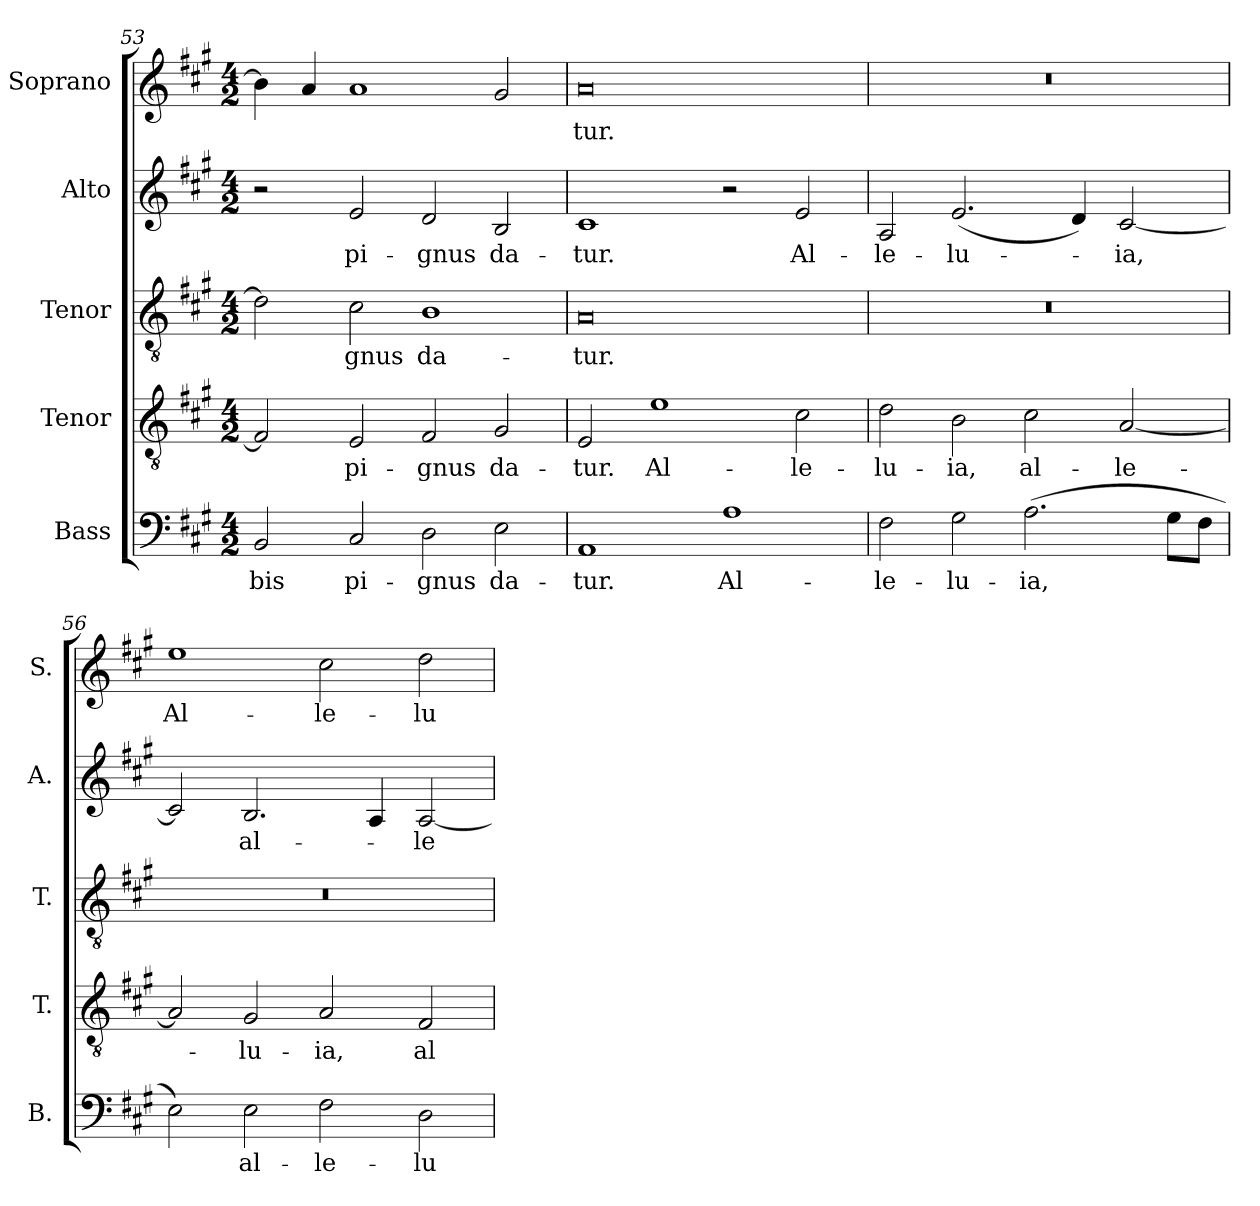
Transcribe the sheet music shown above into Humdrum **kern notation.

**kern	**text	**kern	**text	**kern	**text	**kern	**text	**kern	**text
*part5	*part5	*part4	*part4	*part3	*part3	*part2	*part2	*part1	*part1
*staff5	*staff5	*staff4	*staff4	*staff3	*staff3	*staff2	*staff2	*staff1	*staff1
*I"Bass	*	*I"Tenor	*	*I"Tenor	*	*I"Alto	*	*I"Soprano	*
*I'B.	*	*I'T.	*	*I'T.	*	*I'A.	*	*I'S.	*
*clefF4	*	*clefGv2	*	*clefGv2	*	*clefG2	*	*clefG2	*
*	*	*ITrd7c12	*	*ITrd7c12	*	*	*	*	*
*k[f#c#g#]	*	*k[f#c#g#]	*	*k[f#c#g#]	*	*k[f#c#g#]	*	*k[f#c#g#]	*
*A:	*	*A:	*	*A:	*	*A:	*	*A:	*
*M4/2	*	*M4/2	*	*M4/2	*	*M4/2	*	*M4/2	*
=53	=53	=53	=53	=53	=53	=53	=53	=53	=53
!	!LO:LY:b:color=#000000	!	!	!	!	!	!	!	!
2BBi/	-bis	2FF#i/]	.	2Di\]	.	2r	.	4bi\]	.
.	.	.	.	.	.	.	.	4ai/	.
!	!LO:LY:b:color=#000000	!	!	!	!	!	!	!	!
!	!	!	!LO:LY:b:color=#000000	!	!	!	!	!	!
!	!	!	!	!	!LO:LY:b:color=#000000	!	!	!	!
!	!	!	!	!	!	!	!LO:LY:b:color=#000000	!	!
2C#i/	pi-	2EEi/	pi-	2C#i\	-gnus	2ei/	pi-	1ai	.
!	!LO:LY:b:color=#000000	!	!	!	!	!	!	!	!
!	!	!	!LO:LY:b:color=#000000	!	!	!	!	!	!
!	!	!	!	!	!LO:LY:b:color=#000000	!	!	!	!
!	!	!	!	!	!	!	!LO:LY:b:color=#000000	!	!
2Di\	-gnus	2FF#i/	-gnus	1BBi	da-	2di/	-gnus	.	.
!	!LO:LY:b:color=#000000	!	!	!	!	!	!	!	!
!	!	!	!LO:LY:b:color=#000000	!	!	!	!	!	!
!	!	!	!	!	!	!	!LO:LY:b:color=#000000	!	!
2Ei\	da-	2GG#i/	da-	.	.	2Bi/	da-	2g#i/	.
=54	=54	=54	=54	=54	=54	=54	=54	=54	=54
!	!LO:LY:b:color=#000000	!	!	!	!	!	!	!	!
!	!	!	!LO:LY:b:color=#000000	!	!	!	!	!	!
!	!	!	!	!	!LO:LY:b:color=#000000	!	!	!	!
!	!	!	!	!	!	!	!LO:LY:b:color=#000000	!	!
!	!	!	!	!	!	!	!	!	!LO:LY:b:color=#000000
1AAi	-tur.	2EEi/	-tur.	0AAi	-tur.	1c#i	-tur.	0ai	-tur.
!	!	!	!LO:LY:b:color=#000000	!	!	!	!	!	!
.	.	1Ei	Al-	.	.	.	.	.	.
!	!LO:LY:b:color=#000000	!	!	!	!	!	!	!	!
1Ai	Al-	.	.	.	.	2r	.	.	.
!	!	!	!LO:LY:b:color=#000000	!	!	!	!	!	!
!	!	!	!	!	!	!	!LO:LY:b:color=#000000	!	!
.	.	2C#i\	-le-	.	.	2ei/	Al-	.	.
=55	=55	=55	=55	=55	=55	=55	=55	=55	=55
!	!LO:LY:b:color=#000000	!	!	!	!	!	!	!	!
!	!	!	!LO:LY:b:color=#000000	!LO:N:vis=1	!	!	!	!	!
!	!	!	!	!	!	!	!LO:LY:b:color=#000000	!LO:N:vis=1	!
2F#i\	-le-	2Di\	-lu-	0r	.	2Ai/	-le-	0r	.
!	!LO:LY:b:color=#000000	!	!	!	!	!	!	!	!
!	!	!	!LO:LY:b:color=#000000	!	!	!	!	!	!
!	!	!	!	!	!	!	!LO:LY:b:color=#000000	!	!
2G#i\	-lu-	2BBi\	-ia,	.	.	(2.ei/	-lu-	.	.
!	!LO:LY:b:color=#000000	!	!	!	!	!	!	!	!
!	!	!	!LO:LY:b:color=#000000	!	!	!	!	!	!
(2.Ai\	-ia,	2C#i\	al-	.	.	.	.	.	.
.	.	.	.	.	.	4di/)	.	.	.
!	!	!	!LO:LY:b:color=#000000	!	!	!	!	!	!
!	!	!	!	!	!	!	!LO:LY:b:color=#000000	!	!
.	.	[2AAi/	-le-	.	.	[2c#i/	-ia,	.	.
8G#i\L	.	.	.	.	.	.	.	.	.
8F#i\J	.	.	.	.	.	.	.	.	.
!!LO:PB:g=z
=56	=56	=56	=56	=56	=56	=56	=56	=56	=56
!	!	!	!	!LO:N:vis=1	!	!	!	!	!
!	!	!	!	!	!	!	!	!	!LO:LY:b:color=#000000
2Ei\)	.	2AAi/]	.	0r	.	2c#i/]	.	1eei	Al-
!	!LO:LY:b:color=#000000	!	!	!	!	!	!	!	!
!	!	!	!LO:LY:b:color=#000000	!	!	!	!	!	!
!	!	!	!	!	!	!	!LO:LY:b:color=#000000	!	!
2Ei\	al-	2GG#i/	-lu-	.	.	2.Bi/	al-	.	.
!	!LO:LY:b:color=#000000	!	!	!	!	!	!	!	!
!	!	!	!LO:LY:b:color=#000000	!	!	!	!	!	!
!	!	!	!	!	!	!	!	!	!LO:LY:b:color=#000000
2F#i\	-le-	2AAi/	-ia,	.	.	.	.	2cc#i\	-le-
.	.	.	.	.	.	4Ai/	.	.	.
!	!LO:LY:b:color=#000000	!	!	!	!	!	!	!	!
!	!	!	!LO:LY:b:color=#000000	!	!	!	!	!	!
!	!	!	!	!	!	!	!LO:LY:b:color=#000000	!	!
!	!	!	!	!	!	!	!	!	!LO:LY:b:color=#000000
2Di\	-lu-	2FF#i/	al-	.	.	[2Ai/	-le-	2ddi\	-lu-
=	=	=	=	=	=	=	=	=	=
*-	*-	*-	*-	*-	*-	*-	*-	*-	*-
